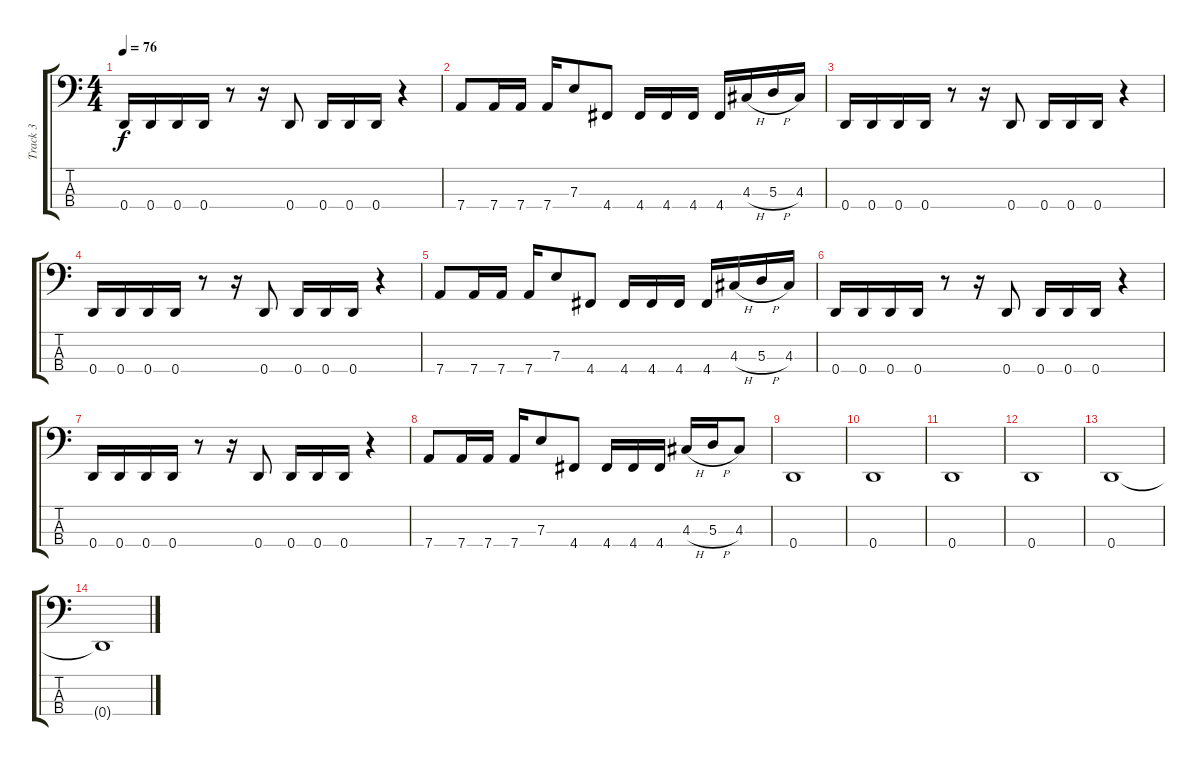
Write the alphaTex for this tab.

\track ("Track 3" "Track 3") {instrument electricbasspick}
\staff {score tabs}
\tuning (G2 D2 A1 D1) {hide}
\ts (4 4)
\tempo 76
\clef f4
\ks c
0.4.16{dy f} 0.4.16 0.4.16 0.4.16 r.8 r.16 0.4.8 0.4.16 0.4.16 0.4.16 r.4 |
7.4.8 7.4.16 7.4.16 7.4.16 7.3.8 4.4.8 4.4.16 4.4.16 4.4.16 4.4.16 4.3{h}.16 5.3{h}.16 4.3.16 |
0.4.16 0.4.16 0.4.16 0.4.16 r.8 r.16 0.4.8 0.4.16 0.4.16 0.4.16 r.4 |
0.4.16 0.4.16 0.4.16 0.4.16 r.8 r.16 0.4.8 0.4.16 0.4.16 0.4.16 r.4 |
7.4.8 7.4.16 7.4.16 7.4.16 7.3.8 4.4.8 4.4.16 4.4.16 4.4.16 4.4.16 4.3{h}.16 5.3{h}.16 4.3.16 |
0.4.16 0.4.16 0.4.16 0.4.16 r.8 r.16 0.4.8 0.4.16 0.4.16 0.4.16 r.4 |
0.4.16 0.4.16 0.4.16 0.4.16 r.8 r.16 0.4.8 0.4.16 0.4.16 0.4.16 r.4 |
7.4.8 7.4.16 7.4.16 7.4.16 7.3.8 4.4.8 4.4.16 4.4.16 4.4.16 4.3{h}.16 5.3{h}.16 4.3.8 |
0.4.1 |
0.4.1 |
0.4.1 |
0.4.1 |
0.4.1 |
0.4{t}.1
